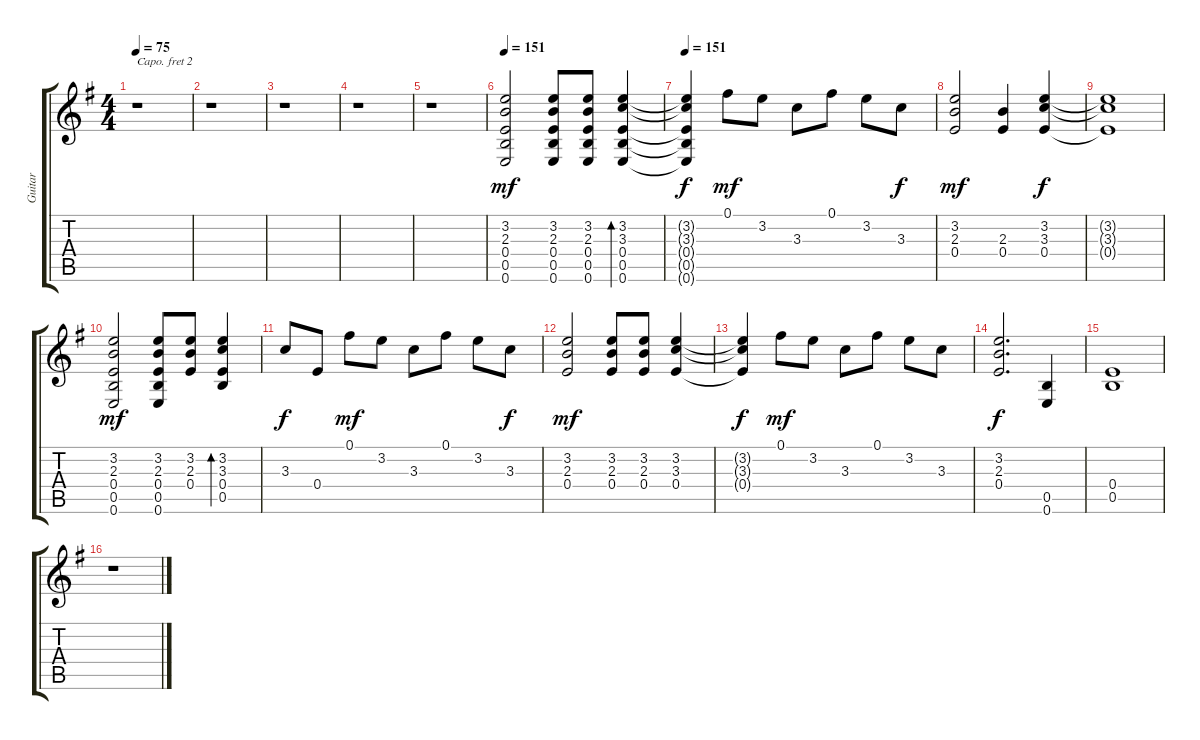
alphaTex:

\track ("Guitar" "Guitar") {instrument acousticguitarnylon}
\staff {score tabs}
\capo 2
\tuning (E4 B3 G3 D3 A2 D2) {hide}
\ts (4 4)
\tempo 75
\clef g2
\ks eminor
r.1{dy f} |
r.1 |
r.1 |
r.1 |
r.1 |
\tempo 151
(3.2 2.3 0.4 0.5 0.6).2{dy mf} (3.2 2.3 0.4 0.5 0.6).8 (3.2 2.3 0.4 0.5 0.6).8 (3.2 3.3 0.4 0.5 0.6).4{bd 240} |
\tempo 151
(3.2{t} 3.3{t} 0.4{t} 0.5{t} 0.6{t}).4{dy f} 0.1.8{dy mf} 3.2.8 3.3.8 0.1.8 3.2.8 3.3.8{dy f} |
(3.2 2.3 0.4).2{dy mf} (2.3 0.4).4 (3.2 3.3 0.4).4{dy f} |
(3.2{t} 3.3{t} 0.4{t}).1 |
(3.2 2.3 0.4 0.5 0.6).2{dy mf} (3.2 2.3 0.4 0.5 0.6).8 (3.2 2.3 0.4).8 (3.2 3.3 0.4 0.5).4{bd 240} |
3.3.8{dy f} 0.4.8 0.1.8{dy mf} 3.2.8 3.3.8 0.1.8 3.2.8 3.3.8{dy f} |
(3.2 2.3 0.4).2{dy mf} (3.2 2.3 0.4).8 (3.2 2.3 0.4).8 (3.2 3.3 0.4).4 |
(3.2{t} 3.3{t} 0.4{t}).4{dy f} 0.1.8{dy mf} 3.2.8 3.3.8 0.1.8 3.2.8 3.3.8 |
(3.2 2.3 0.4).2{d dy f} (0.5 0.6).4 |
(0.4 0.5).1 |
r.1
